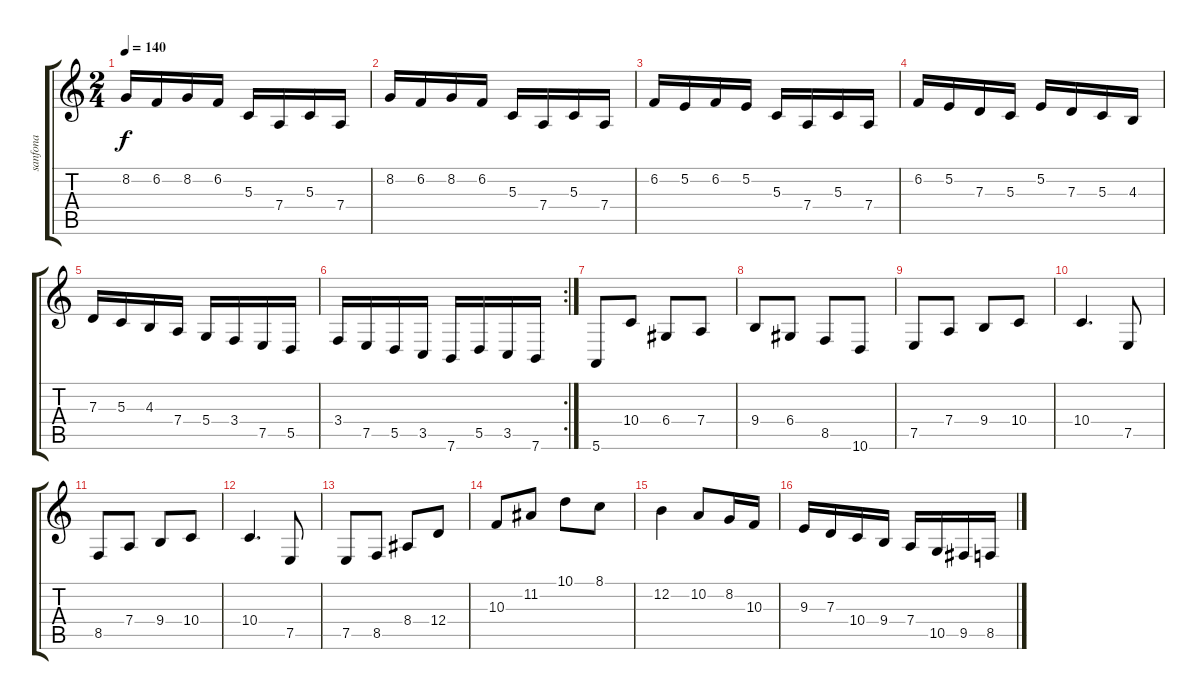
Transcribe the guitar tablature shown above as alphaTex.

\track ("sanfona" "sanfona") {instrument accordion}
\staff {score tabs}
\tuning (E4 B3 G3 D3 A2 E2) {hide}
\ts (2 4)
\tempo 140
\clef g2
\ks c
8.2.16{dy f} 6.2.16 8.2.16 6.2.16 5.3.16 7.4.16 5.3.16 7.4.16 |
8.2.16 6.2.16 8.2.16 6.2.16 5.3.16 7.4.16 5.3.16 7.4.16 |
6.2.16 5.2.16 6.2.16 5.2.16 5.3.16 7.4.16 5.3.16 7.4.16 |
6.2.16 5.2.16 7.3.16 5.3.16 5.2.16 7.3.16 5.3.16 4.3.16 |
7.3.16 5.3.16 4.3.16 7.4.16 5.4.16 3.4.16 7.5.16 5.5.16 |
\rc 2
3.4.16 7.5.16 5.5.16 3.5.16 7.6.16 5.5.16 3.5.16 7.6.16 |
5.6.8 10.4.8 6.4.8 7.4.8 |
9.4.8 6.4.8 8.5.8 10.6.8 |
7.5.8 7.4.8 9.4.8 10.4.8 |
10.4.4{d} 7.5.8 |
8.5.8 7.4.8 9.4.8 10.4.8 |
10.4.4{d} 7.5.8 |
7.5.8 8.5.8 8.4.8 12.4.8 |
10.3.8 11.2.8 10.1.8 8.1.8 |
12.2.4 10.2.8 8.2.16 10.3.16 |
9.3.16 7.3.16 10.4.16 9.4.16 7.4.16 10.5.16 9.5.16 8.5.16
